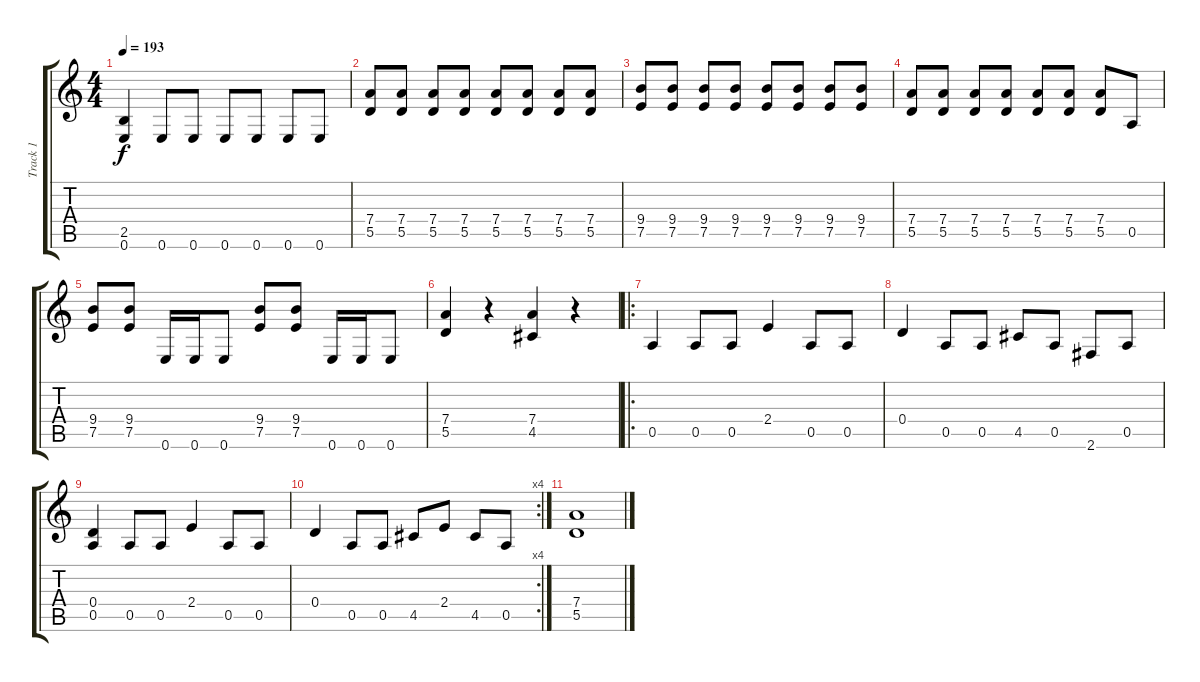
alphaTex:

\track ("Track 1" "Track 1") {instrument distortionguitar}
\staff {score tabs}
\tuning (E4 B3 G3 D3 A2 E2) {hide}
\ts (4 4)
\tempo 193
\clef g2
\ks c
(2.5 0.6).4{dy f instrument electricguitarmuted} 0.6.8 0.6.8 0.6.8 0.6.8 0.6.8 0.6.8 |
(7.4 5.5).8 (7.4 5.5).8 (7.4 5.5).8 (7.4 5.5).8 (7.4 5.5).8 (7.4 5.5).8 (7.4 5.5).8 (7.4 5.5).8 |
(9.4 7.5).8 (9.4 7.5).8 (9.4 7.5).8 (9.4 7.5).8 (9.4 7.5).8 (9.4 7.5).8 (9.4 7.5).8 (9.4 7.5).8 |
(7.4 5.5).8 (7.4 5.5).8 (7.4 5.5).8 (7.4 5.5).8 (7.4 5.5).8 (7.4 5.5).8 (7.4 5.5).8 0.5.8 |
(9.4 7.5).8 (9.4 7.5).8 0.6.16 0.6.16 0.6.8 (9.4 7.5).8 (9.4 7.5).8 0.6.16 0.6.16 0.6.8 |
(7.4 5.5).4{instrument distortionguitar} r.4 (7.4 4.5).4 r.4 |
\ro
0.5.4 0.5.8 0.5.8 2.4.4 0.5.8 0.5.8 |
0.4.4 0.5.8 0.5.8 4.5.8 0.5.8 2.6.8 0.5.8 |
(0.4 0.5).4 0.5.8 0.5.8 2.4.4 0.5.8 0.5.8 |
\rc 4
0.4.4 0.5.8 0.5.8 4.5.8 2.4.8 4.5.8 0.5.8 |
(7.4 5.5).1
